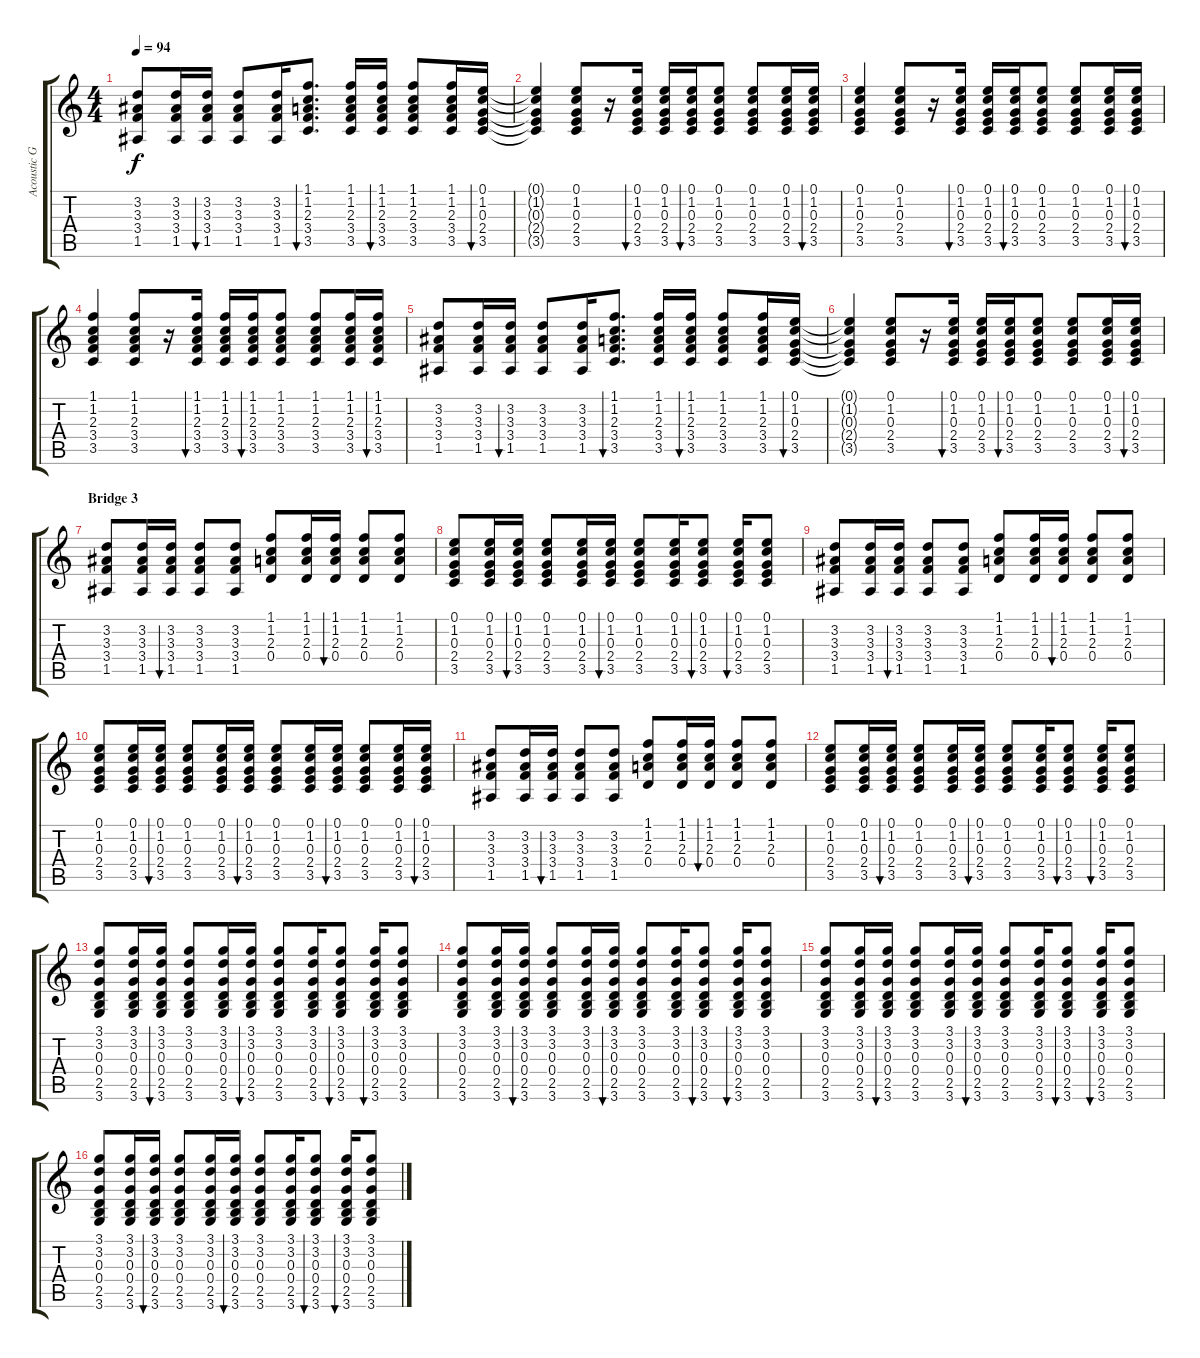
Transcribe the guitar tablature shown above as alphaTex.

\track ("Acoustic Guitar" "Acoustic G") {instrument acousticguitarsteel}
\staff {score tabs}
\tuning (E4 B3 G3 D3 A2 E2) {hide}
\ts (4 4)
\tempo 94
\clef g2
\ks c
(3.2 3.3 3.4 1.5).8{dy f} (3.2 3.3 3.4 1.5).16 (3.2 3.3 3.4 1.5).16{bu 120} (3.2 3.3 3.4 1.5).8 (3.2 3.3 3.4 1.5).16 (1.1 1.2 2.3 3.4 3.5).8{d bu 120} (1.1 1.2 2.3 3.4 3.5).16 (1.1 1.2 2.3 3.4 3.5).16{bu 120} (1.1 1.2 2.3 3.4 3.5).8 (1.1 1.2 2.3 3.4 3.5).16 (0.1 1.2 0.3 2.4 3.5).16{bu 120} |
(0.1{t} 1.2{t} 0.3{t} 2.4{t} 3.5{t}).4 (0.1 1.2 0.3 2.4 3.5).8 r.16 (0.1 1.2 0.3 2.4 3.5).16{bu 120} (0.1 1.2 0.3 2.4 3.5).16 (0.1 1.2 0.3 2.4 3.5).16{bu 120} (0.1 1.2 0.3 2.4 3.5).8 (0.1 1.2 0.3 2.4 3.5).8 (0.1 1.2 0.3 2.4 3.5).16 (0.1 1.2 0.3 2.4 3.5).16{bu 120} |
(0.1 1.2 0.3 2.4 3.5).4 (0.1 1.2 0.3 2.4 3.5).8 r.16 (0.1 1.2 0.3 2.4 3.5).16{bu 120} (0.1 1.2 0.3 2.4 3.5).16 (0.1 1.2 0.3 2.4 3.5).16{bu 120} (0.1 1.2 0.3 2.4 3.5).8 (0.1 1.2 0.3 2.4 3.5).8 (0.1 1.2 0.3 2.4 3.5).16 (0.1 1.2 0.3 2.4 3.5).16{bu 120} |
(1.1 1.2 2.3 3.4 3.5).4 (1.1 1.2 2.3 3.4 3.5).8 r.16 (1.1 1.2 2.3 3.4 3.5).16{bu 120} (1.1 1.2 2.3 3.4 3.5).16 (1.1 1.2 2.3 3.4 3.5).16{bu 120} (1.1 1.2 2.3 3.4 3.5).8 (1.1 1.2 2.3 3.4 3.5).8 (1.1 1.2 2.3 3.4 3.5).16 (1.1 1.2 2.3 3.4 3.5).16{bu 120} |
(3.2 3.3 3.4 1.5).8 (3.2 3.3 3.4 1.5).16 (3.2 3.3 3.4 1.5).16{bu 120} (3.2 3.3 3.4 1.5).8 (3.2 3.3 3.4 1.5).16 (1.1 1.2 2.3 3.4 3.5).8{d bu 120} (1.1 1.2 2.3 3.4 3.5).16 (1.1 1.2 2.3 3.4 3.5).16{bu 120} (1.1 1.2 2.3 3.4 3.5).8 (1.1 1.2 2.3 3.4 3.5).16 (0.1 1.2 0.3 2.4 3.5).16{bu 120} |
(0.1{t} 1.2{t} 0.3{t} 2.4{t} 3.5{t}).4 (0.1 1.2 0.3 2.4 3.5).8 r.16 (0.1 1.2 0.3 2.4 3.5).16{bu 120} (0.1 1.2 0.3 2.4 3.5).16 (0.1 1.2 0.3 2.4 3.5).16{bu 120} (0.1 1.2 0.3 2.4 3.5).8 (0.1 1.2 0.3 2.4 3.5).8 (0.1 1.2 0.3 2.4 3.5).16 (0.1 1.2 0.3 2.4 3.5).16{bu 120} |
\section ("" "Bridge 3")
(3.2 3.3 3.4 1.5).8 (3.2 3.3 3.4 1.5).16 (3.2 3.3 3.4 1.5).16{bu 120} (3.2 3.3 3.4 1.5).8 (3.2 3.3 3.4 1.5).8 (1.1 1.2 2.3 0.4).8 (1.1 1.2 2.3 0.4).16 (1.1 1.2 2.3 0.4).16{bu 120} (1.1 1.2 2.3 0.4).8 (1.1 1.2 2.3 0.4).8 |
(0.1 1.2 0.3 2.4 3.5).8 (0.1 1.2 0.3 2.4 3.5).16 (0.1 1.2 0.3 2.4 3.5).16{bu 120} (0.1 1.2 0.3 2.4 3.5).8 (0.1 1.2 0.3 2.4 3.5).16 (0.1 1.2 0.3 2.4 3.5).16{bu 120} (0.1 1.2 0.3 2.4 3.5).8 (0.1 1.2 0.3 2.4 3.5).16 (0.1 1.2 0.3 2.4 3.5).8{bu 120} (0.1 1.2 0.3 2.4 3.5).16{bu 120} (0.1 1.2 0.3 2.4 3.5).8 |
(3.2 3.3 3.4 1.5).8 (3.2 3.3 3.4 1.5).16 (3.2 3.3 3.4 1.5).16{bu 120} (3.2 3.3 3.4 1.5).8 (3.2 3.3 3.4 1.5).8 (1.1 1.2 2.3 0.4).8 (1.1 1.2 2.3 0.4).16 (1.1 1.2 2.3 0.4).16{bu 120} (1.1 1.2 2.3 0.4).8 (1.1 1.2 2.3 0.4).8 |
(0.1 1.2 0.3 2.4 3.5).8 (0.1 1.2 0.3 2.4 3.5).16 (0.1 1.2 0.3 2.4 3.5).16{bu 120} (0.1 1.2 0.3 2.4 3.5).8 (0.1 1.2 0.3 2.4 3.5).16 (0.1 1.2 0.3 2.4 3.5).16{bu 120} (0.1 1.2 0.3 2.4 3.5).8 (0.1 1.2 0.3 2.4 3.5).16 (0.1 1.2 0.3 2.4 3.5).16{bu 120} (0.1 1.2 0.3 2.4 3.5).8 (0.1 1.2 0.3 2.4 3.5).16 (0.1 1.2 0.3 2.4 3.5).16{bu 120} |
(3.2 3.3 3.4 1.5).8 (3.2 3.3 3.4 1.5).16 (3.2 3.3 3.4 1.5).16{bu 120} (3.2 3.3 3.4 1.5).8 (3.2 3.3 3.4 1.5).8 (1.1 1.2 2.3 0.4).8 (1.1 1.2 2.3 0.4).16 (1.1 1.2 2.3 0.4).16{bu 120} (1.1 1.2 2.3 0.4).8 (1.1 1.2 2.3 0.4).8 |
(0.1 1.2 0.3 2.4 3.5).8 (0.1 1.2 0.3 2.4 3.5).16 (0.1 1.2 0.3 2.4 3.5).16{bu 120} (0.1 1.2 0.3 2.4 3.5).8 (0.1 1.2 0.3 2.4 3.5).16 (0.1 1.2 0.3 2.4 3.5).16{bu 120} (0.1 1.2 0.3 2.4 3.5).8 (0.1 1.2 0.3 2.4 3.5).16 (0.1 1.2 0.3 2.4 3.5).8{bu 120} (0.1 1.2 0.3 2.4 3.5).16{bu 120} (0.1 1.2 0.3 2.4 3.5).8 |
(3.1 3.2 0.3 0.4 2.5 3.6).8 (3.1 3.2 0.3 0.4 2.5 3.6).16 (3.1 3.2 0.3 0.4 2.5 3.6).16{bu 120} (3.1 3.2 0.3 0.4 2.5 3.6).8 (3.1 3.2 0.3 0.4 2.5 3.6).16 (3.1 3.2 0.3 0.4 2.5 3.6).16{bu 120} (3.1 3.2 0.3 0.4 2.5 3.6).8 (3.1 3.2 0.3 0.4 2.5 3.6).16 (3.1 3.2 0.3 0.4 2.5 3.6).8{bu 120} (3.1 3.2 0.3 0.4 2.5 3.6).16{bu 120} (3.1 3.2 0.3 0.4 2.5 3.6).8 |
(3.1 3.2 0.3 0.4 2.5 3.6).8 (3.1 3.2 0.3 0.4 2.5 3.6).16 (3.1 3.2 0.3 0.4 2.5 3.6).16{bu 120} (3.1 3.2 0.3 0.4 2.5 3.6).8 (3.1 3.2 0.3 0.4 2.5 3.6).16 (3.1 3.2 0.3 0.4 2.5 3.6).16{bu 120} (3.1 3.2 0.3 0.4 2.5 3.6).8 (3.1 3.2 0.3 0.4 2.5 3.6).16 (3.1 3.2 0.3 0.4 2.5 3.6).8{bu 120} (3.1 3.2 0.3 0.4 2.5 3.6).16{bu 120} (3.1 3.2 0.3 0.4 2.5 3.6).8 |
(3.1 3.2 0.3 0.4 2.5 3.6).8 (3.1 3.2 0.3 0.4 2.5 3.6).16 (3.1 3.2 0.3 0.4 2.5 3.6).16{bu 120} (3.1 3.2 0.3 0.4 2.5 3.6).8 (3.1 3.2 0.3 0.4 2.5 3.6).16 (3.1 3.2 0.3 0.4 2.5 3.6).16{bu 120} (3.1 3.2 0.3 0.4 2.5 3.6).8 (3.1 3.2 0.3 0.4 2.5 3.6).16 (3.1 3.2 0.3 0.4 2.5 3.6).8{bu 120} (3.1 3.2 0.3 0.4 2.5 3.6).16{bu 120} (3.1 3.2 0.3 0.4 2.5 3.6).8 |
(3.1 3.2 0.3 0.4 2.5 3.6).8 (3.1 3.2 0.3 0.4 2.5 3.6).16 (3.1 3.2 0.3 0.4 2.5 3.6).16{bu 120} (3.1 3.2 0.3 0.4 2.5 3.6).8 (3.1 3.2 0.3 0.4 2.5 3.6).16 (3.1 3.2 0.3 0.4 2.5 3.6).16{bu 120} (3.1 3.2 0.3 0.4 2.5 3.6).8 (3.1 3.2 0.3 0.4 2.5 3.6).16 (3.1 3.2 0.3 0.4 2.5 3.6).8{bu 120} (3.1 3.2 0.3 0.4 2.5 3.6).16{bu 120} (3.1 3.2 0.3 0.4 2.5 3.6).8
